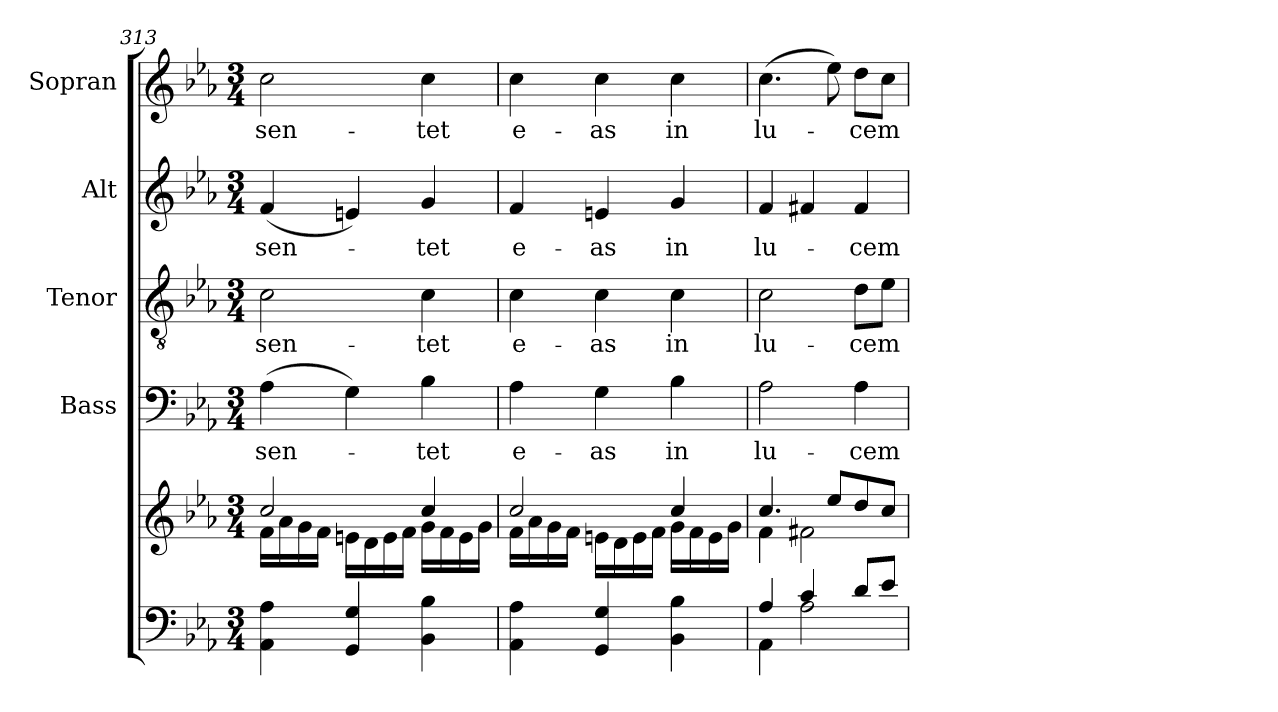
**kern	**kern	**kern	**text	**kern	**text	**kern	**text	**kern	**text
*part5	*part5	*part4	*part4	*part3	*part3	*part2	*part2	*part1	*part1
*staff6	*staff5	*staff4	*staff4	*staff3	*staff3	*staff2	*staff2	*staff1	*staff1
*	*	*I"Bass	*	*I"Tenor	*	*I"Alt	*	*I"Sopran	*
*	*	*I'B.	*	*I'T.	*	*I'A.	*	*I'S.	*
*clefF4	*clefG2	*clefF4	*	*clefGv2	*	*clefG2	*	*clefG2	*
*k[b-e-a-]	*k[b-e-a-]	*k[b-e-a-]	*	*k[b-e-a-]	*	*k[b-e-a-]	*	*k[b-e-a-]	*
*E-:	*E-:	*E-:	*	*E-:	*	*E-:	*	*E-:	*
*M3/4	*M3/4	*M3/4	*	*M3/4	*	*M3/4	*	*M3/4	*
=313	=313	=313	=313	=313	=313	=313	=313	=313	=313
*	*^	*	*	*	*	*	*	*	*
!	!	!	!	!LO:LY:b	!	!LO:LY:b	!	!LO:LY:b	!	!LO:LY:b
4AA-\ 4A-\	2cc/	16f\LL	(>4A-\	-sen-	2c\	-sen-	(<4f/	-sen-	2cc\	-sen-
.	.	16a-\	.	.	.	.	.	.	.	.
.	.	16g\	.	.	.	.	.	.	.	.
.	.	16f\JJ	.	.	.	.	.	.	.	.
4GG/ 4G/	.	16en\LL	4G\)	.	.	.	4en/)	.	.	.
.	.	16d\	.	.	.	.	.	.	.	.
.	.	16e\	.	.	.	.	.	.	.	.
.	.	16f\JJ	.	.	.	.	.	.	.	.
!	!	!	!	!LO:LY:b	!	!LO:LY:b	!	!LO:LY:b	!	!LO:LY:b
4BB-\ 4B-\	4cc/	16g\LL	4B-\	-tet	4c\	-tet	4g/	-tet	4cc\	-tet
.	.	16f\	.	.	.	.	.	.	.	.
.	.	16e\	.	.	.	.	.	.	.	.
.	.	16g\JJ	.	.	.	.	.	.	.	.
=314	=314	=314	=314	=314	=314	=314	=314	=314	=314	=314
!	!	!	!	!LO:LY:b	!	!LO:LY:b	!	!LO:LY:b	!	!LO:LY:b
4AA-\ 4A-\	2cc/	16f\LL	4A-\	e-	4c\	e-	4f/	e-	4cc\	e-
.	.	16a-\	.	.	.	.	.	.	.	.
.	.	16g\	.	.	.	.	.	.	.	.
.	.	16f\JJ	.	.	.	.	.	.	.	.
!	!	!	!	!LO:LY:b	!	!LO:LY:b	!	!LO:LY:b	!	!LO:LY:b
4GG/ 4G/	.	16en\LL	4G\	-as	4c\	-as	4en/	-as	4cc\	-as
.	.	16d\	.	.	.	.	.	.	.	.
.	.	16e\	.	.	.	.	.	.	.	.
.	.	16f\JJ	.	.	.	.	.	.	.	.
!	!	!	!	!LO:LY:b	!	!LO:LY:b	!	!LO:LY:b	!	!LO:LY:b
4BB-\ 4B-\	4cc/	16g\LL	4B-\	in	4c\	in	4g/	in	4cc\	in
.	.	16f\	.	.	.	.	.	.	.	.
.	.	16e\	.	.	.	.	.	.	.	.
.	.	16g\JJ	.	.	.	.	.	.	.	.
=315	=315	=315	=315	=315	=315	=315	=315	=315	=315	=315
*^	*	*	*	*	*	*	*	*	*	*
!	!	!	!	!	!LO:LY:b	!	!LO:LY:b	!	!LO:LY:b	!	!LO:LY:b
4A-/	4AA-\	4.cc/	4f\	2A-\	lu-	2c\	lu-	4f/	lu-	(>4.cc\	lu-
4c/	2A-\	.	2f#X\	.	.	.	.	4f#X/	.	.	.
.	.	8ee-/L	.	.	.	.	.	.	.	8ee-\)	.
!	!	!	!	!	!LO:LY:b	!	!LO:LY:b	!	!LO:LY:b	!	!LO:LY:b
8d/L	.	8dd/	.	4A-\	-cem	8d\L	-cem	4f#/	-cem	8dd\L	-cem
8e-/J	.	8cc/J	.	.	.	8e-\J	.	.	.	8cc\J	.
*v	*v	*	*	*	*	*	*	*	*	*	*
*	*v	*v	*	*	*	*	*	*	*	*
=	=	=	=	=	=	=	=	=	=
*-	*-	*-	*-	*-	*-	*-	*-	*-	*-
